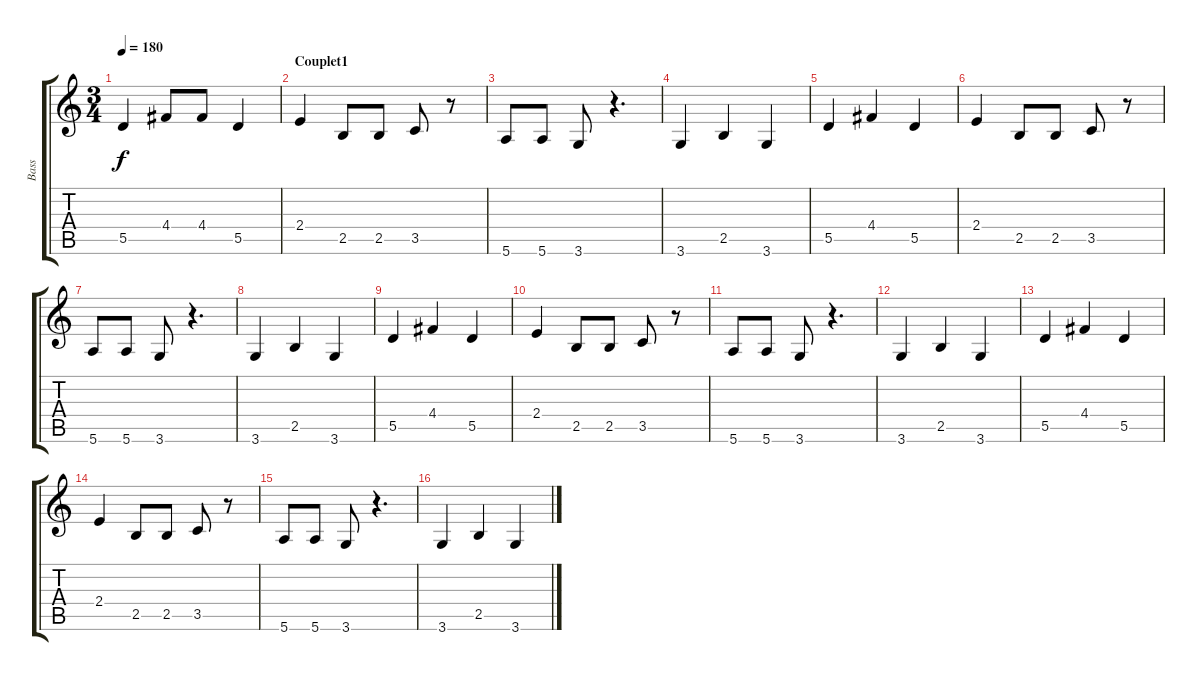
\track ("Bass" "Bass") {instrument synthbass2}
\staff {score tabs}
\tuning (E4 B3 G3 D3 A2 E2) {hide}
\ts (3 4)
\tempo 180
\clef g2
\ks c
5.5.4{dy f} 4.4.8 4.4.8 5.5.4 |
\section ("" "Couplet1")
2.4.4 2.5.8 2.5.8 3.5.8 r.8 |
5.6.8 5.6.8 3.6.8 r.4{d} |
3.6.4 2.5.4 3.6.4 |
5.5.4 4.4.4 5.5.4 |
2.4.4 2.5.8 2.5.8 3.5.8 r.8 |
5.6.8 5.6.8 3.6.8 r.4{d} |
3.6.4 2.5.4 3.6.4 |
5.5.4 4.4.4 5.5.4 |
2.4.4 2.5.8 2.5.8 3.5.8 r.8 |
5.6.8 5.6.8 3.6.8 r.4{d} |
3.6.4 2.5.4 3.6.4 |
5.5.4 4.4.4 5.5.4 |
2.4.4 2.5.8 2.5.8 3.5.8 r.8 |
5.6.8 5.6.8 3.6.8 r.4{d} |
3.6.4 2.5.4 3.6.4
